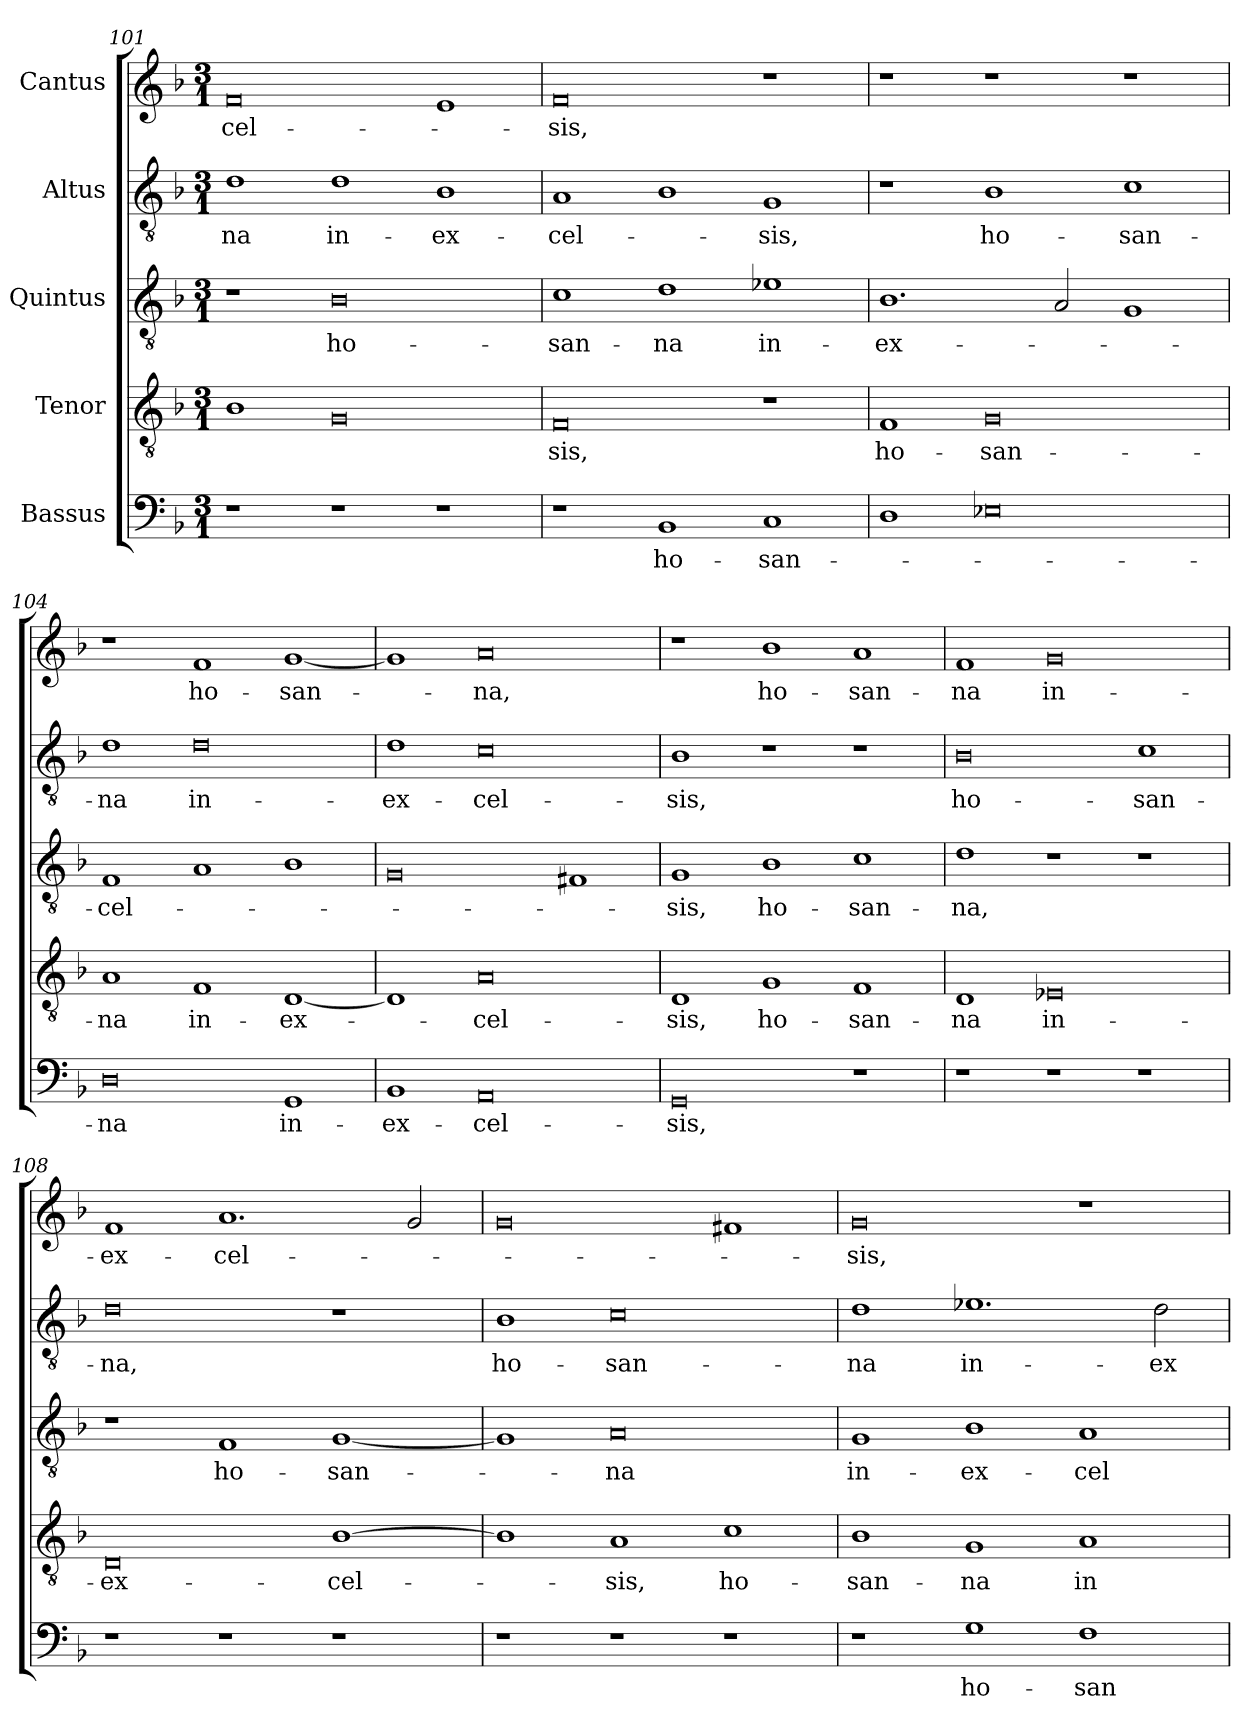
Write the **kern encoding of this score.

**kern	**text	**kern	**text	**kern	**text	**kern	**text	**kern	**text
*part5	*part5	*part4	*part4	*part3	*part3	*part2	*part2	*part1	*part1
*staff5	*staff5	*staff4	*staff4	*staff3	*staff3	*staff2	*staff2	*staff1	*staff1
*I"Bassus	*	*I"Tenor	*	*I"Quintus	*	*I"Altus	*	*I"Cantus	*
*clefF4	*	*clefGv2	*	*clefGv2	*	*clefGv2	*	*clefG2	*
*k[b-]	*	*k[b-]	*	*k[b-]	*	*k[b-]	*	*k[b-]	*
*M3/1	*	*M3/1	*	*M3/1	*	*M3/1	*	*M3/1	*
=101	=101	=101	=101	=101	=101	=101	=101	=101	=101
1r	.	1B-\	.	1r	.	1d\	-na	0f/	-cel-
1r	.	0G/	.	0B-\	ho-	1d\	in-	.	.
1r	.	.	.	.	.	1B-\	ex-	1e/	.
=102	=102	=102	=102	=102	=102	=102	=102	=102	=102
1r	.	0F/	-sis,	1c\	-san-	1A/	-cel-	0f/	-sis,
1BB-/	ho-	.	.	1d\	-na	1B-\	.	.	.
1C/	-san-	1r	.	1e-X\	in-	1G/	-sis,	1r	.
=103	=103	=103	=103	=103	=103	=103	=103	=103	=103
1D\	.	1F/	ho-	1.B-\	ex-	1r	.	1r	.
0E-X\	.	0G/	-san-	.	.	1B-\	ho-	1r	.
.	.	.	.	2A/	.	.	.	.	.
.	.	.	.	1G/	.	1c\	-san-	1r	.
=104	=104	=104	=104	=104	=104	=104	=104	=104	=104
0D\	-na	1A/	-na	1F/	-cel-	1d\	-na	1r	.
.	.	1F/	in-	1A/	.	0d\	in-	1f/	ho-
1GG/	in-	[1D/	ex-	1B-\	.	.	.	[1g/	-san-
=105	=105	=105	=105	=105	=105	=105	=105	=105	=105
1BB-/	ex-	1D/]	.	0G/	.	1d\	ex-	1g/]	.
0AA/	-cel-	0A/	-cel-	.	.	0c\	-cel-	0a/	-na,
.	.	.	.	1F#X/	.	.	.	.	.
=106	=106	=106	=106	=106	=106	=106	=106	=106	=106
0GG/	-sis,	1D/	-sis,	1G/	-sis,	1B-\	-sis,	1r	.
.	.	1G/	ho-	1B-\	ho-	1r	.	1b-\	ho-
1r	.	1F/	-san-	1c\	-san-	1r	.	1a/	-san-
=107	=107	=107	=107	=107	=107	=107	=107	=107	=107
1r	.	1D/	-na	1d\	-na,	0B-\	ho-	1f/	-na
1r	.	0E-X/	in-	1r	.	.	.	0g/	in-
1r	.	.	.	1r	.	1c\	-san-	.	.
=108	=108	=108	=108	=108	=108	=108	=108	=108	=108
1r	.	0D/	ex-	1r	.	0d\	-na,	1f/	ex-
1r	.	.	.	1F/	ho-	.	.	1.a/	-cel-
1r	.	[1B-\	-cel-	[1G/	-san-	1r	.	.	.
.	.	.	.	.	.	.	.	2g/	.
=109	=109	=109	=109	=109	=109	=109	=109	=109	=109
1r	.	1B-\]	.	1G/]	.	1B-\	ho-	0g/	.
1r	.	1A/	-sis,	0A/	-na	0c\	-san-	.	.
1r	.	1c\	ho-	.	.	.	.	1f#X/	.
=110	=110	=110	=110	=110	=110	=110	=110	=110	=110
1r	.	1B-\	-san-	1G/	in-	1d\	-na	0g/	-sis,
1G\	ho-	1G/	-na	1B-\	ex-	1.e-X\	in-	.	.
1F\	-san-	1A/	in-	1A/	-cel-	.	.	1r	.
.	.	.	.	.	.	2d\	ex-	.	.
=	=	=	=	=	=	=	=	=	=
*-	*-	*-	*-	*-	*-	*-	*-	*-	*-
